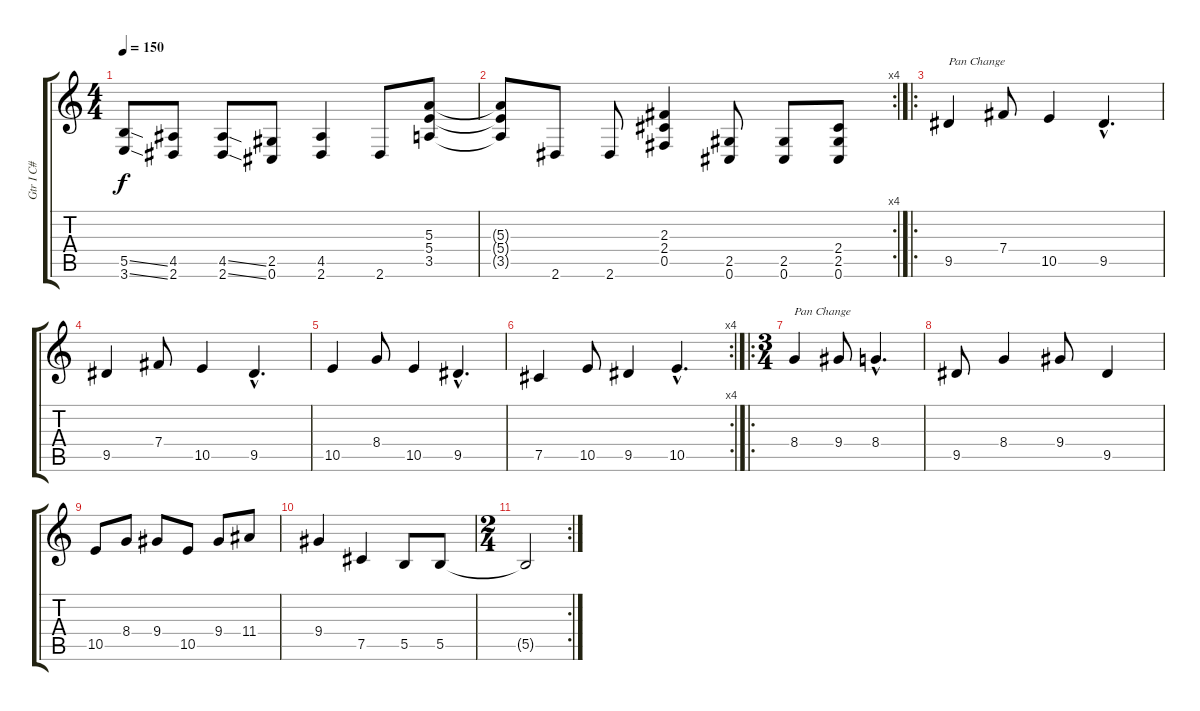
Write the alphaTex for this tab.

\track ("Gtr I C#" "Gtr I C#") {instrument distortionguitar}
\staff {score tabs}
\tuning (Db4 Ab3 E3 B2 Gb2 Db2) {hide}
\ts (4 4)
\tempo 150
\clef g2
\ks c
(5.5{ss} 3.6{ss}).8{dy f} (4.5 2.6).8 (4.5{ss} 2.6{ss}).8 (2.5 0.6).8 (4.5 2.6).4 2.6.8 (5.3 5.4 3.5).8 |
\rc 4
(5.3{t} 5.4{t} 3.5{t}).8 2.6.8 2.6.8 (2.3 2.4 0.5).4 (2.5 0.6).8 (2.5 0.6).8 (2.4 2.5 0.6).8 |
\ro
9.5.4{txt "Pan Change" balance 9} 7.4.8 10.5.4 9.5{hac}.4{d} |
9.5.4 7.4.8 10.5.4 9.5{hac}.4{d} |
10.5.4 8.4.8 10.5.4 9.5{hac}.4{d} |
\rc 4
7.5.4 10.5.8 9.5.4 10.5{hac}.4{d} |
\ro
\ts (3 4)
8.4.4{txt "Pan Change" balance 10} 9.4.8 8.4{hac}.4{d} |
9.5.8 8.4.4 9.4.8 9.5.4 |
10.5.8 8.4.8 9.4.8 10.5.8 9.4.8 11.4.8 |
9.4.4 7.5.4 5.5.8 5.5.8 |
\rc 2
\ts (2 4)
5.5{t}.2
